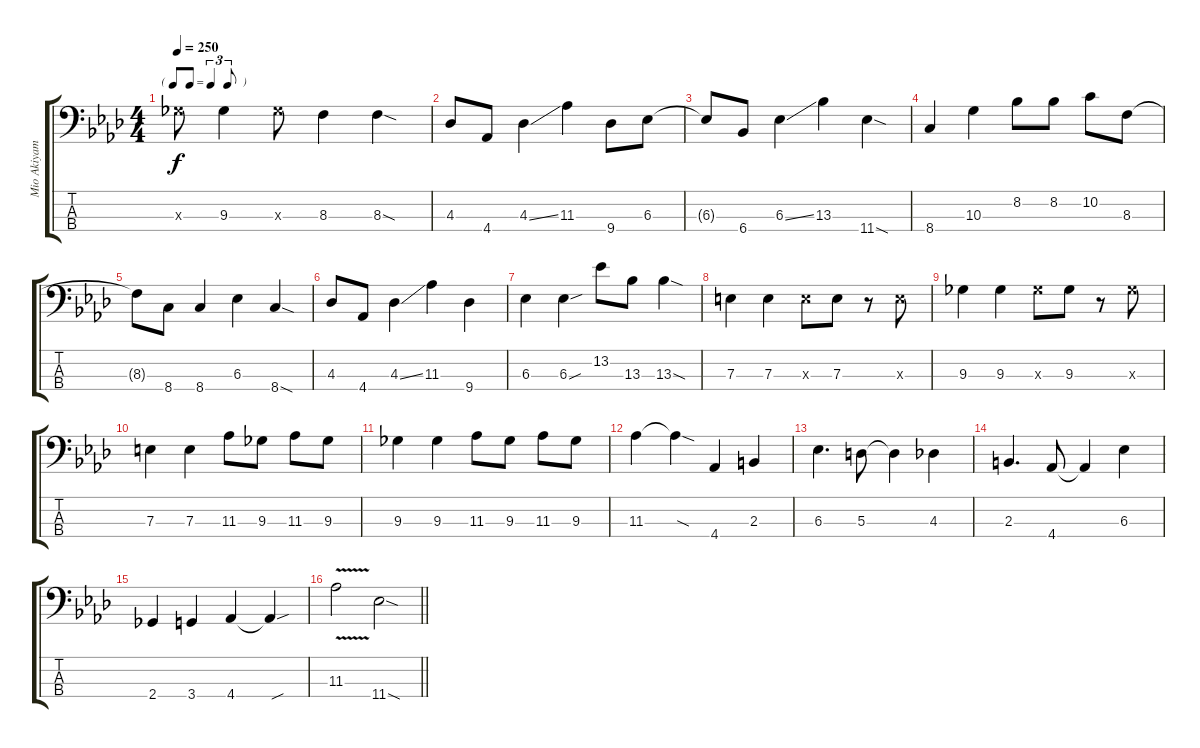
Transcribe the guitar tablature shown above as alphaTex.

\track ("Mio Akiyama" "Mio Akiyam") {instrument electricbassfinger}
\staff {score tabs}
\tuning (G2 D2 A1 E1) {hide}
\ts (4 4)
\tf triplet8th
\tempo 250
\clef f4
\ks ab
9.3{x}.8{dy f} 9.3.4 9.3{x}.8 8.3.4 8.3{sod}.4 |
4.3.8 4.4.8 4.3{ss}.4 11.3.4 9.4.8 6.3.8 |
6.3{t}.8 6.4.8 6.3{ss}.4 13.3.4 11.4{sod}.4 |
8.4.4 10.3.4 8.2.8 8.2.8 10.2.8 8.3.8 |
8.3{t}.8 8.4.8 8.4.4 6.3.4 8.4{sod}.4 |
4.3.8 4.4.8 4.3{ss}.4 11.3.4 9.4.4 |
6.3.4 6.3{sou}.4 13.2.8 13.3.8 13.3{sod}.4 |
7.3.4 7.3.4 7.3{x}.8 7.3.8 r.8 7.3{x}.8 |
9.3.4 9.3.4 9.3{x}.8 9.3.8 r.8 9.3{x}.8 |
7.3.4 7.3.4 11.3.8 9.3.8 11.3.8 9.3.8 |
9.3.4 9.3.4 11.3.8 9.3.8 11.3.8 9.3.8 |
11.3.4 11.3{sod t}.4 4.4.4 2.3.4 |
6.3.4{d} 5.3.8 5.3{t}.4 4.3.4 |
2.3.4{d} 4.4.8 4.4{t}.4 6.3.4 |
2.4.4 3.4.4 4.4.4 4.4{sou t}.4 |
\barLineRight lightlight
11.3{v}.2 11.4{sod}.2
